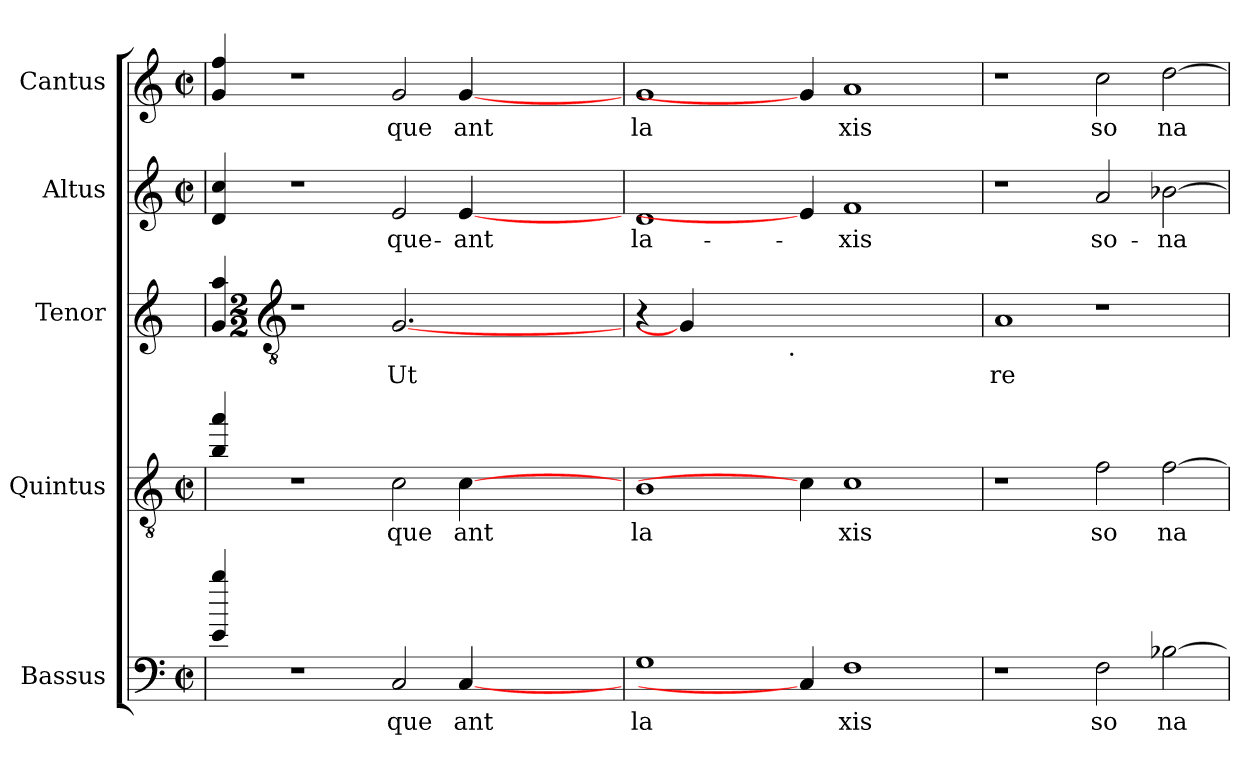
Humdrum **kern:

**kern	**text	**kern	**text	**kern	**text	**kern	**text	**kern	**text
*part5	*part5	*part4	*part4	*part3	*part3	*part2	*part2	*part1	*part1
*staff5	*staff5	*staff4	*staff4	*staff3	*staff3	*staff2	*staff2	*staff1	*staff1
*I"Bassus	*	*I"Quintus	*	*I"Tenor	*	*I"Altus	*	*I"Cantus	*
!!LO:PB:g=z
*stria5	*	*stria5	*	*stria5	*	*stria5	*	*stria5	*
*clefF4	*	*clefGv2	*	*	*	*clefG2	*	*clefG2	*
*M2/2	*	*M2/2	*	*	*	*M2/2	*	*M2/2	*
*met(c|)	*	*met(c|)	*	*	*	*met(c|)	*	*met(c|)	*
=1	=1!	=1	=1!	=1	=1!	=1	=1!	=1!	=1!
4bb/ 4e/	.	4aa/ 4b/	.	4aa/ 4g/	.	4cc/ 4d/	.	4ff/ 4g/	.
*	*	*	*	*clefGv2	*	*	*	*	*
*	*	*	*	*M2/2	*	*	*	*	*
*	*	*	*	*met(c|)	*	*	*	*	*
1r	.	1r	.	1r	.	1r	.	1r	.
!	!LO:LY:b:cj	!	!LO:LY:b:cj	!	!LO:LY:b:cj	!	!LO:LY:b:cj	!	!LO:LY:b:cj
2C/	que	2c\	que	[2.G	Ut	2e/	que-	2g/	que
!	!LO:LY:b:cj	!	!LO:LY:b:cj	!	!	!	!LO:LY:b:cj	!	!LO:LY:b:cj
[4C/	ant	[4c\	ant	.	.	[4e/	-ant	[4g/	ant
=2	=2	=2	=2	=2	=2	=2	=2	=2	=2
!	!LO:LY:b:cj	!	!LO:LY:b:cj	!	!	!	!LO:LY:b:cj	!	!LO:LY:b:cj
1G	la	1B	la	4r	.	1d	la-	1g	la
.	.	.	.	4G]	.	.	.	.	.
.	.	.	.	4...ryy	.	.	.	.	.
!	!	!	!	!LO:TX:b:t=.	!	!	!	!	!
.	.	.	.	1ryy	.	.	.	.	.
4C/]	.	4c\]	.	.	.	4e/]	.	4g/]	.
!	!LO:LY:b:cj	!	!LO:LY:b:cj	!	!	!	!LO:LY:b:cj	!	!LO:LY:b:cj
1F	xis	1c	xis	.	.	1f	-xis	1a	xis
.	.	.	.	4ryy	.	.	.	.	.
.	.	.	.	32ryy	.	.	.	.	.
=3	=3	=3	=3	=3	=3	=3	=3	=3	=3
!	!	!	!	!	!LO:LY:b:cj	!	!	!	!
1r	.	1r	.	1A	re	1r	.	1r	.
!	!LO:LY:b:cj	!	!LO:LY:b:cj	!	!	!	!LO:LY:b:cj	!	!LO:LY:b:cj
2F\	so	2f\	so	1r	.	2a/	so-	2cc\	so
!	!LO:LY:b:cj	!	!LO:LY:b:cj	!	!	!	!LO:LY:b:cj	!	!LO:LY:b:cj
[>2B-\	na	[>2f\	na	.	.	[>2b-X\	-na-	[>2dd\	na
=	=	=	=	=	=	=	=	=	=
*-	*-	*-	*-	*-	*-	*-	*-	*-	*-
